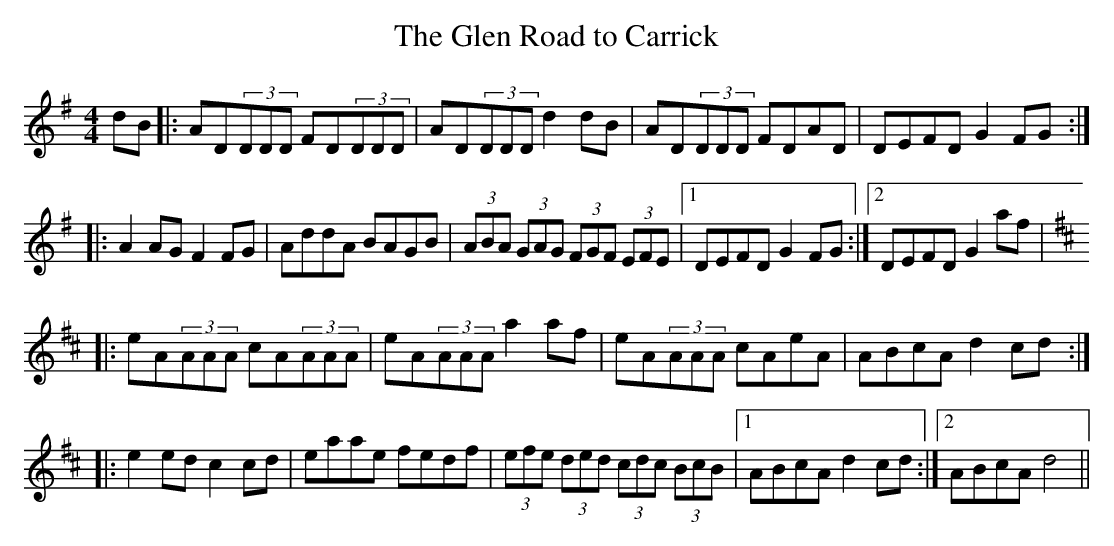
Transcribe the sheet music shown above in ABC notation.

X:1
T:The Glen Road to Carrick
M:4/4
L:1/8
K:G
dB|:AD(3DDD FD(3DDD|AD(3DDD d2dB|AD(3DDD FDAD|DEFD G2FG:|
|:A2AG F2FG|AddA BAGB|(3ABA (3GAG (3FGF (3EFE|1 DEFD G2FG:|2 DEFD G2af|
K:D
|:eA(3AAA cA(3AAA|eA(3AAA a2af|eA(3AAA cAeA|ABcA d2cd:|
|:e2ed c2cd|eaae fedf|(3efe (3ded (3cdc (3BcB|1 ABcA d2cd:|2 ABcA d4||
